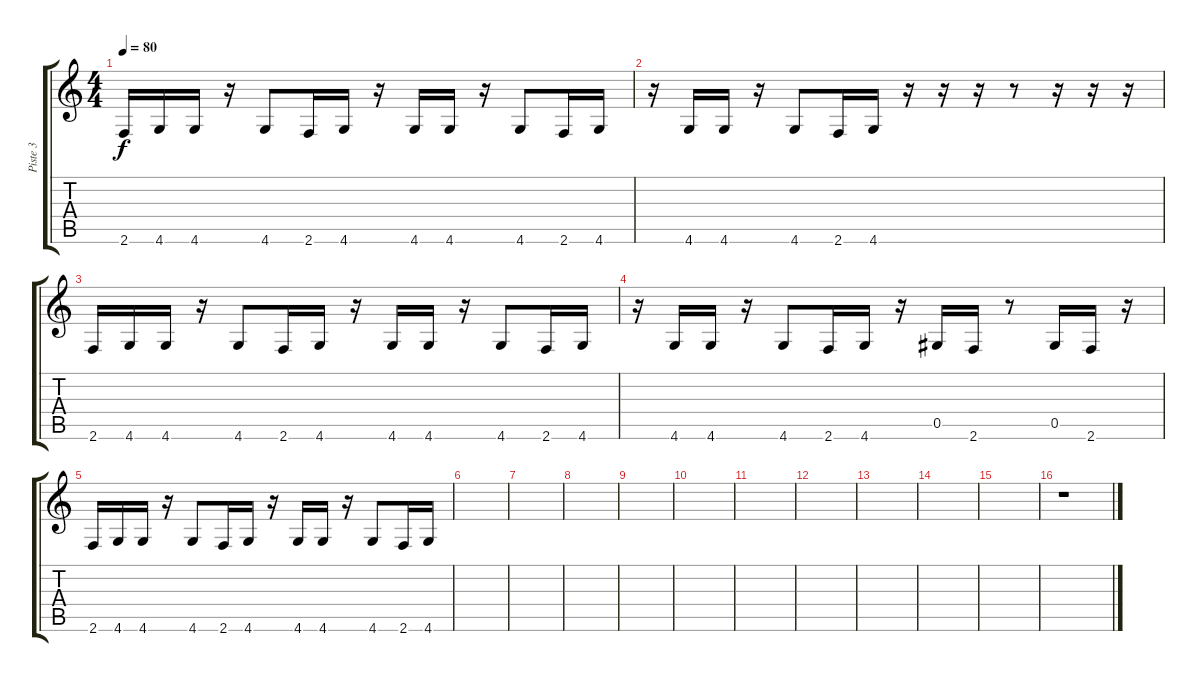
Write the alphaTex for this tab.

\track ("Piste 3" "Piste 3") {instrument synthbass1}
\staff {score tabs}
\tuning (Eb4 Bb3 Gb3 Db3 Ab2 Eb2) {hide}
\ts (4 4)
\tempo 80
\clef g2
\ks c
2.6.16{dy f} 4.6.16 4.6.16 r.16 4.6.8 2.6.16 4.6.16 r.16 4.6.16 4.6.16 r.16 4.6.8 2.6.16 4.6.16 |
r.16 4.6.16 4.6.16 r.16 4.6.8 2.6.16 4.6.16 r.16 r.16 r.16 r.8 r.16 r.16 r.16 |
2.6.16 4.6.16 4.6.16 r.16 4.6.8 2.6.16 4.6.16 r.16 4.6.16 4.6.16 r.16 4.6.8 2.6.16 4.6.16 |
r.16 4.6.16 4.6.16 r.16 4.6.8 2.6.16 4.6.16 r.16 0.5.16 2.6.16 r.8 0.5.16 2.6.16 r.16 |
2.6.16 4.6.16 4.6.16 r.16 4.6.8 2.6.16 4.6.16 r.16 4.6.16 4.6.16 r.16 4.6.8 2.6.16 4.6.16 |
|
|
|
|
|
|
|
|
|
|
r.1
